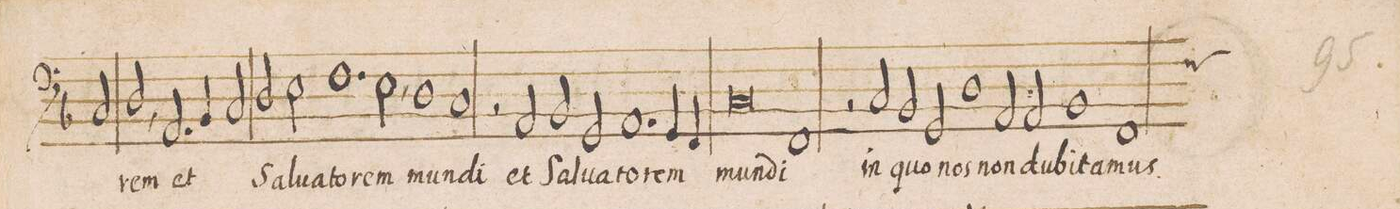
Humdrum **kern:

**kern	**text
*I"BASVS	*
*clefF4	*
*k[b-]	*
*met(C|)	*
*M2/1	*
2C/	.
2D,</	-rem
2.AA/	et
=54-	=54-
4BB-/	.
2C/	.
2D/	Sal-
2E\	-va-
=55-	=55-
1.F	-to-
2E,\	-rem
=56-	=56-
1D	mun-
1C	-di
=57-	=57-
2r	.
2AA/	et
2BB-/	Sal-
2GG/	-va-
=58-	=58-
1.AA	-to-
4GG/	-rem
4FF/	.
=59-	=59-
0C	mun-
=60-	=60-
1FF	-di
2r	.
2C/	in
=61-	=61-
2BB-/	quo
2GG/	nos
1D	non
=62-	=62-
2AA/	du-
2AA/	-bi-
1BB-	-ta-
=63-	=63-
*custos:F	*
1FF	-mus.
*-	*-
